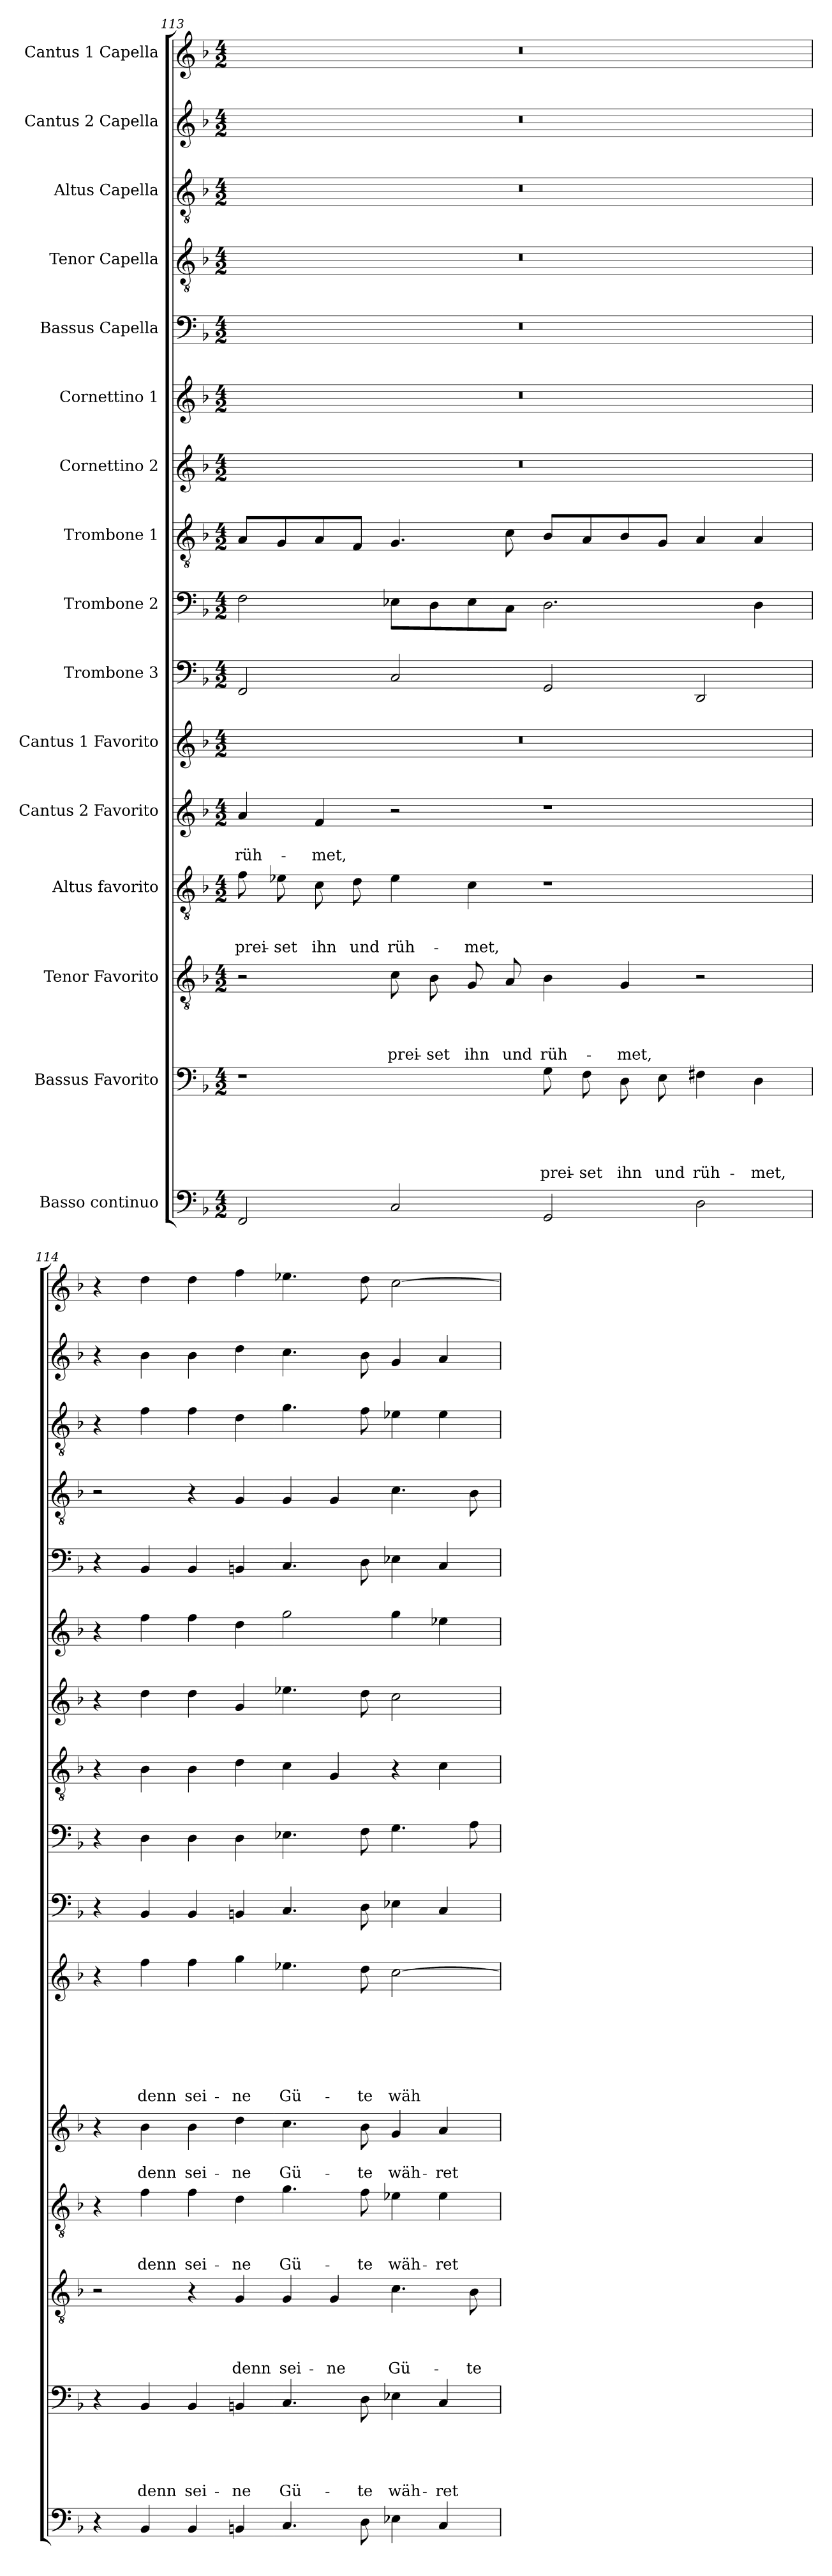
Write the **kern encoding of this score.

**kern	**kern	**text	**text	**text	**text	**text	**kern	**text	**text	**text	**text	**kern	**text	**text	**text	**kern	**text	**text	**kern	**text	**text	**text	**text	**text	**text	**text	**kern	**kern	**kern	**kern	**kern	**kern	**kern	**kern	**kern	**kern
*part16	*part15	*part15	*part15	*part15	*part15	*part15	*part14	*part14	*part14	*part14	*part14	*part13	*part13	*part13	*part13	*part12	*part12	*part12	*part11	*part11	*part11	*part11	*part11	*part11	*part11	*part11	*part10	*part9	*part8	*part7	*part6	*part5	*part4	*part3	*part2	*part1
*staff16	*staff15	*staff15	*staff15	*staff15	*staff15	*staff15	*staff14	*staff14	*staff14	*staff14	*staff14	*staff13	*staff13	*staff13	*staff13	*staff12	*staff12	*staff12	*staff11	*staff11	*staff11	*staff11	*staff11	*staff11	*staff11	*staff11	*staff10	*staff9	*staff8	*staff7	*staff6	*staff5	*staff4	*staff3	*staff2	*staff1
*I"Basso continuo	*I"Bassus Favorito	*	*	*	*	*	*I"Tenor Favorito	*	*	*	*	*I"Altus favorito	*	*	*	*I"Cantus 2 Favorito	*	*	*I"Cantus 1 Favorito	*	*	*	*	*	*	*	*I"Trombone 3	*I"Trombone 2	*I"Trombone 1	*I"Cornettino 2	*I"Cornettino 1	*I"Bassus Capella	*I"Tenor Capella	*I"Altus Capella	*I"Cantus 2 Capella	*I"Cantus 1 Capella
*clefF4	*clefF4	*	*	*	*	*	*clefGv2	*	*	*	*	*clefGv2	*	*	*	*clefG2	*	*	*clefG2	*	*	*	*	*	*	*	*clefF4	*clefF4	*clefGv2	*clefG2	*clefG2	*clefF4	*clefGv2	*clefGv2	*clefG2	*clefG2
*k[b-]	*k[b-]	*	*	*	*	*	*k[b-]	*	*	*	*	*k[b-]	*	*	*	*k[b-]	*	*	*k[b-]	*	*	*	*	*	*	*	*k[b-]	*k[b-]	*k[b-]	*k[b-]	*k[b-]	*k[b-]	*k[b-]	*k[b-]	*k[b-]	*k[b-]
*F:	*F:	*	*	*	*	*	*F:	*	*	*	*	*F:	*	*	*	*F:	*	*	*F:	*	*	*	*	*	*	*	*F:	*F:	*F:	*F:	*F:	*F:	*F:	*F:	*F:	*F:
*M4/2	*M4/2	*	*	*	*	*	*M4/2	*	*	*	*	*M4/2	*	*	*	*M4/2	*	*	*M4/2	*	*	*	*	*	*	*	*M4/2	*M4/2	*M4/2	*M4/2	*M4/2	*M4/2	*M4/2	*M4/2	*M4/2	*M4/2
=113	=113	=113	=113	=113	=113	=113	=113	=113	=113	=113	=113	=113	=113	=113	=113	=113	=113	=113	=113	=113	=113	=113	=113	=113	=113	=113	=113	=113	=113	=113	=113	=113	=113	=113	=113	=113
!	!	!	!	!	!	!	!	!	!	!	!	!	!	!	!LO:LY:b	!	!	!LO:LY:b	!	!	!	!	!	!	!	!	!	!	!	!	!	!	!	!	!	!
2FF/	1r	.	.	.	.	.	2r	.	.	.	.	8f\	.	.	prei-	4a/	.	rüh-	0r	.	.	.	.	.	.	.	2FF/	2F\	8A/L	0r	0r	0r	0r	0r	0r	0r
!	!	!	!	!	!	!	!	!	!	!	!	!	!	!	!LO:LY:b	!	!	!	!	!	!	!	!	!	!	!	!	!	!	!	!	!	!	!	!	!
.	.	.	.	.	.	.	.	.	.	.	.	8e-X\	.	.	-set	.	.	.	.	.	.	.	.	.	.	.	.	.	8G/	.	.	.	.	.	.	.
!	!	!	!	!	!	!	!	!	!	!	!	!	!	!	!LO:LY:b	!	!	!LO:LY:b	!	!	!	!	!	!	!	!	!	!	!	!	!	!	!	!	!	!
.	.	.	.	.	.	.	.	.	.	.	.	8c\	.	.	ihn	4f/	.	-met,	.	.	.	.	.	.	.	.	.	.	8A/	.	.	.	.	.	.	.
!	!	!	!	!	!	!	!	!	!	!	!	!	!	!	!LO:LY:b	!	!	!	!	!	!	!	!	!	!	!	!	!	!	!	!	!	!	!	!	!
.	.	.	.	.	.	.	.	.	.	.	.	8d\	.	.	und	.	.	.	.	.	.	.	.	.	.	.	.	.	8F/J	.	.	.	.	.	.	.
!	!	!	!	!	!	!	!	!	!	!	!LO:LY:b	!	!	!	!LO:LY:b	!	!	!	!	!	!	!	!	!	!	!	!	!	!	!	!	!	!	!	!	!
2C/	.	.	.	.	.	.	8c\	.	.	.	prei-	4e-\	.	.	rüh-	2r	.	.	.	.	.	.	.	.	.	.	2C/	8E-X\L	4.G/	.	.	.	.	.	.	.
!	!	!	!	!	!	!	!	!	!	!	!LO:LY:b	!	!	!	!	!	!	!	!	!	!	!	!	!	!	!	!	!	!	!	!	!	!	!	!	!
.	.	.	.	.	.	.	8B-\	.	.	.	-set	.	.	.	.	.	.	.	.	.	.	.	.	.	.	.	.	8D\	.	.	.	.	.	.	.	.
!	!	!	!	!	!	!	!	!	!	!	!LO:LY:b	!	!	!	!LO:LY:b	!	!	!	!	!	!	!	!	!	!	!	!	!	!	!	!	!	!	!	!	!
.	.	.	.	.	.	.	8G/	.	.	.	ihn	4c\	.	.	-met,	.	.	.	.	.	.	.	.	.	.	.	.	8E-\	.	.	.	.	.	.	.	.
!	!	!	!	!	!	!	!	!	!	!	!LO:LY:b	!	!	!	!	!	!	!	!	!	!	!	!	!	!	!	!	!	!	!	!	!	!	!	!	!
.	.	.	.	.	.	.	8A/	.	.	.	und	.	.	.	.	.	.	.	.	.	.	.	.	.	.	.	.	8C\J	8c\	.	.	.	.	.	.	.
!	!	!	!	!	!	!LO:LY:b	!	!	!	!	!LO:LY:b	!	!	!	!	!	!	!	!	!	!	!	!	!	!	!	!	!	!	!	!	!	!	!	!	!
2GG/	8G\	.	.	.	.	prei-	4B-\	.	.	.	rüh-	1r	.	.	.	1r	.	.	.	.	.	.	.	.	.	.	2GG/	2.D\	8B-/L	.	.	.	.	.	.	.
!	!	!	!	!	!	!LO:LY:b	!	!	!	!	!	!	!	!	!	!	!	!	!	!	!	!	!	!	!	!	!	!	!	!	!	!	!	!	!	!
.	8F\	.	.	.	.	-set	.	.	.	.	.	.	.	.	.	.	.	.	.	.	.	.	.	.	.	.	.	.	8A/	.	.	.	.	.	.	.
!	!	!	!	!	!	!LO:LY:b	!	!	!	!	!LO:LY:b	!	!	!	!	!	!	!	!	!	!	!	!	!	!	!	!	!	!	!	!	!	!	!	!	!
.	8D\	.	.	.	.	ihn	4G/	.	.	.	-met,	.	.	.	.	.	.	.	.	.	.	.	.	.	.	.	.	.	8B-/	.	.	.	.	.	.	.
!	!	!	!	!	!	!LO:LY:b	!	!	!	!	!	!	!	!	!	!	!	!	!	!	!	!	!	!	!	!	!	!	!	!	!	!	!	!	!	!
.	8E\	.	.	.	.	und	.	.	.	.	.	.	.	.	.	.	.	.	.	.	.	.	.	.	.	.	.	.	8G/J	.	.	.	.	.	.	.
!	!	!	!	!	!	!LO:LY:b	!	!	!	!	!	!	!	!	!	!	!	!	!	!	!	!	!	!	!	!	!	!	!	!	!	!	!	!	!	!
2D\	4F#X\	.	.	.	.	rüh-	2r	.	.	.	.	.	.	.	.	.	.	.	.	.	.	.	.	.	.	.	2DD/	.	4A/	.	.	.	.	.	.	.
!	!	!	!	!	!	!LO:LY:b	!	!	!	!	!	!	!	!	!	!	!	!	!	!	!	!	!	!	!	!	!	!	!	!	!	!	!	!	!	!
.	4D\	.	.	.	.	-met,	.	.	.	.	.	.	.	.	.	.	.	.	.	.	.	.	.	.	.	.	.	4D\	4A/	.	.	.	.	.	.	.
=114	=114	=114	=114	=114	=114	=114	=114	=114	=114	=114	=114	=114	=114	=114	=114	=114	=114	=114	=114	=114	=114	=114	=114	=114	=114	=114	=114	=114	=114	=114	=114	=114	=114	=114	=114	=114
4r	4r	.	.	.	.	.	2r	.	.	.	.	4r	.	.	.	4r	.	.	4r	.	.	.	.	.	.	.	4r	4r	4r	4r	4r	4r	2r	4r	4r	4r
!	!	!	!	!	!	!LO:LY:b	!	!	!	!	!	!	!	!	!LO:LY:b	!	!	!LO:LY:b	!	!	!	!	!	!	!	!LO:LY:b	!	!	!	!	!	!	!	!	!	!
4BB-/	4BB-/	.	.	.	.	denn	.	.	.	.	.	4f\	.	.	denn	4b-\	.	denn	4ff\	.	.	.	.	.	.	denn	4BB-/	4D\	4B-\	4dd\	4ff\	4BB-/	.	4f\	4b-\	4dd\
!	!	!	!	!	!	!LO:LY:b	!	!	!	!	!	!	!	!	!LO:LY:b	!	!	!LO:LY:b	!	!	!	!	!	!	!	!LO:LY:b	!	!	!	!	!	!	!	!	!	!
4BB-/	4BB-/	.	.	.	.	sei-	4r	.	.	.	.	4f\	.	.	sei-	4b-\	.	sei-	4ff\	.	.	.	.	.	.	sei-	4BB-/	4D\	4B-\	4dd\	4ff\	4BB-/	4r	4f\	4b-\	4dd\
!	!	!	!	!	!	!LO:LY:b	!	!	!	!	!LO:LY:b	!	!	!	!LO:LY:b	!	!	!LO:LY:b	!	!	!	!	!	!	!	!LO:LY:b	!	!	!	!	!	!	!	!	!	!
4BBn/	4BBn/	.	.	.	.	-ne	4G/	.	.	.	denn	4d\	.	.	-ne	4dd\	.	-ne	4gg\	.	.	.	.	.	.	-ne	4BBn/	4D\	4d\	4g/	4dd\	4BBn/	4G/	4d\	4dd\	4ff\
!	!	!	!	!	!	!LO:LY:b	!	!	!	!	!LO:LY:b	!	!	!	!LO:LY:b	!	!	!LO:LY:b	!	!	!	!	!	!	!	!LO:LY:b	!	!	!	!	!	!	!	!	!	!
4.C/	4.C/	.	.	.	.	Gü-	4G/	.	.	.	sei-	4.g\	.	.	Gü-	4.cc\	.	Gü-	4.ee-X\	.	.	.	.	.	.	Gü-	4.C/	4.E-X\	4c\	4.ee-X\	2gg\	4.C/	4G/	4.g\	4.cc\	4.ee-X\
!	!	!	!	!	!	!	!	!	!	!	!LO:LY:b	!	!	!	!	!	!	!	!	!	!	!	!	!	!	!	!	!	!	!	!	!	!	!	!	!
.	.	.	.	.	.	.	4G/	.	.	.	-ne	.	.	.	.	.	.	.	.	.	.	.	.	.	.	.	.	.	4G/	.	.	.	4G/	.	.	.
!	!	!	!	!	!	!LO:LY:b	!	!	!	!	!	!	!	!	!LO:LY:b	!	!	!LO:LY:b	!	!	!	!	!	!	!	!LO:LY:b	!	!	!	!	!	!	!	!	!	!
8D\	8D\	.	.	.	.	-te	.	.	.	.	.	8f\	.	.	-te	8b-\	.	-te	8dd\	.	.	.	.	.	.	-te	8D\	8F\	.	8dd\	.	8D\	.	8f\	8b-\	8dd\
!	!	!	!	!	!	!LO:LY:b	!	!	!	!	!LO:LY:b	!	!	!	!LO:LY:b	!	!	!LO:LY:b	!	!	!	!	!	!	!	!LO:LY:b	!	!	!	!	!	!	!	!	!	!
4E-X\	4E-X\	.	.	.	.	wäh-	4.c\	.	.	.	Gü-	4e-X\	.	.	wäh-	4g/	.	wäh-	[2cc\	.	.	.	.	.	.	wäh-	4E-X\	4.G\	4r	2cc\	4gg\	4E-X\	4.c\	4e-X\	4g/	[2cc\
!	!	!	!	!	!	!LO:LY:b	!	!	!	!	!	!	!	!	!LO:LY:b	!	!	!LO:LY:b	!	!	!	!	!	!	!	!	!	!	!	!	!	!	!	!	!	!
4C/	4C/	.	.	.	.	-ret	.	.	.	.	.	4e-\	.	.	-ret	4a/	.	-ret	.	.	.	.	.	.	.	.	4C/	.	4c\	.	4ee-X\	4C/	.	4e-\	4a/	.
!	!	!	!	!	!	!	!	!	!	!	!LO:LY:b	!	!	!	!	!	!	!	!	!	!	!	!	!	!	!	!	!	!	!	!	!	!	!	!	!
.	.	.	.	.	.	.	8B-\	.	.	.	-te	.	.	.	.	.	.	.	.	.	.	.	.	.	.	.	.	8A\	.	.	.	.	8B-\	.	.	.
=	=	=	=	=	=	=	=	=	=	=	=	=	=	=	=	=	=	=	=	=	=	=	=	=	=	=	=	=	=	=	=	=	=	=	=	=
*-	*-	*-	*-	*-	*-	*-	*-	*-	*-	*-	*-	*-	*-	*-	*-	*-	*-	*-	*-	*-	*-	*-	*-	*-	*-	*-	*-	*-	*-	*-	*-	*-	*-	*-	*-	*-
